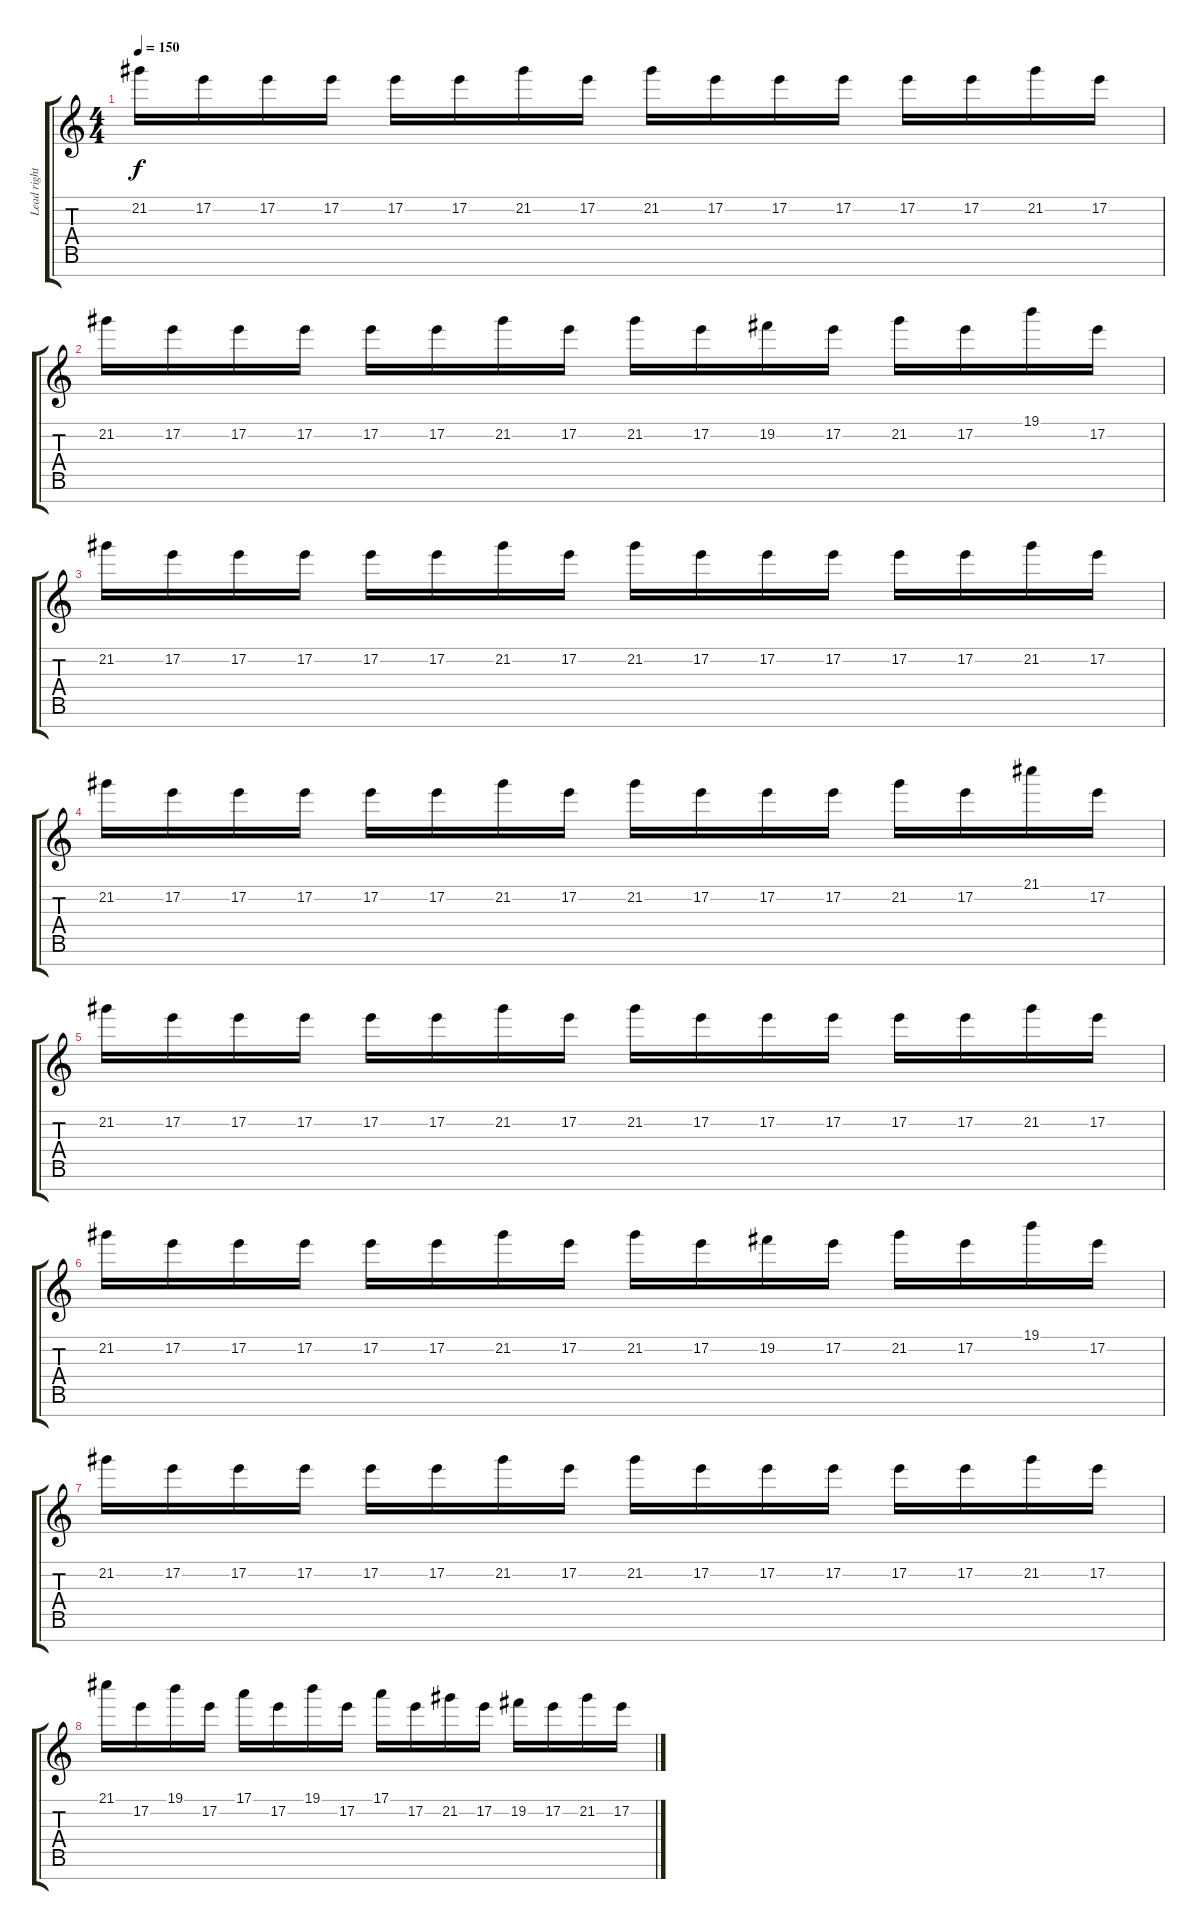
\track ("Lead right" "Lead right") {instrument distortionguitar}
\staff {score tabs}
\tuning (E4 B3 G3 D3 A2 E2 B1) {hide}
\ts (4 4)
\tempo 150
\clef g2
\ks c
21.2.16{dy f} 17.2.16 17.2.16 17.2.16 17.2.16 17.2.16 21.2.16 17.2.16 21.2.16 17.2.16 17.2.16 17.2.16 17.2.16 17.2.16 21.2.16 17.2.16 |
21.2.16 17.2.16 17.2.16 17.2.16 17.2.16 17.2.16 21.2.16 17.2.16 21.2.16 17.2.16 19.2.16 17.2.16 21.2.16 17.2.16 19.1.16 17.2.16 |
21.2.16 17.2.16 17.2.16 17.2.16 17.2.16 17.2.16 21.2.16 17.2.16 21.2.16 17.2.16 17.2.16 17.2.16 17.2.16 17.2.16 21.2.16 17.2.16 |
21.2.16 17.2.16 17.2.16 17.2.16 17.2.16 17.2.16 21.2.16 17.2.16 21.2.16 17.2.16 17.2.16 17.2.16 21.2.16 17.2.16 21.1.16 17.2.16 |
21.2.16 17.2.16 17.2.16 17.2.16 17.2.16 17.2.16 21.2.16 17.2.16 21.2.16 17.2.16 17.2.16 17.2.16 17.2.16 17.2.16 21.2.16 17.2.16 |
21.2.16 17.2.16 17.2.16 17.2.16 17.2.16 17.2.16 21.2.16 17.2.16 21.2.16 17.2.16 19.2.16 17.2.16 21.2.16 17.2.16 19.1.16 17.2.16 |
21.2.16 17.2.16 17.2.16 17.2.16 17.2.16 17.2.16 21.2.16 17.2.16 21.2.16 17.2.16 17.2.16 17.2.16 17.2.16 17.2.16 21.2.16 17.2.16 |
21.1.16 17.2.16 19.1.16 17.2.16 17.1.16 17.2.16 19.1.16 17.2.16 17.1.16 17.2.16 21.2.16 17.2.16 19.2.16 17.2.16 21.2.16 17.2.16
